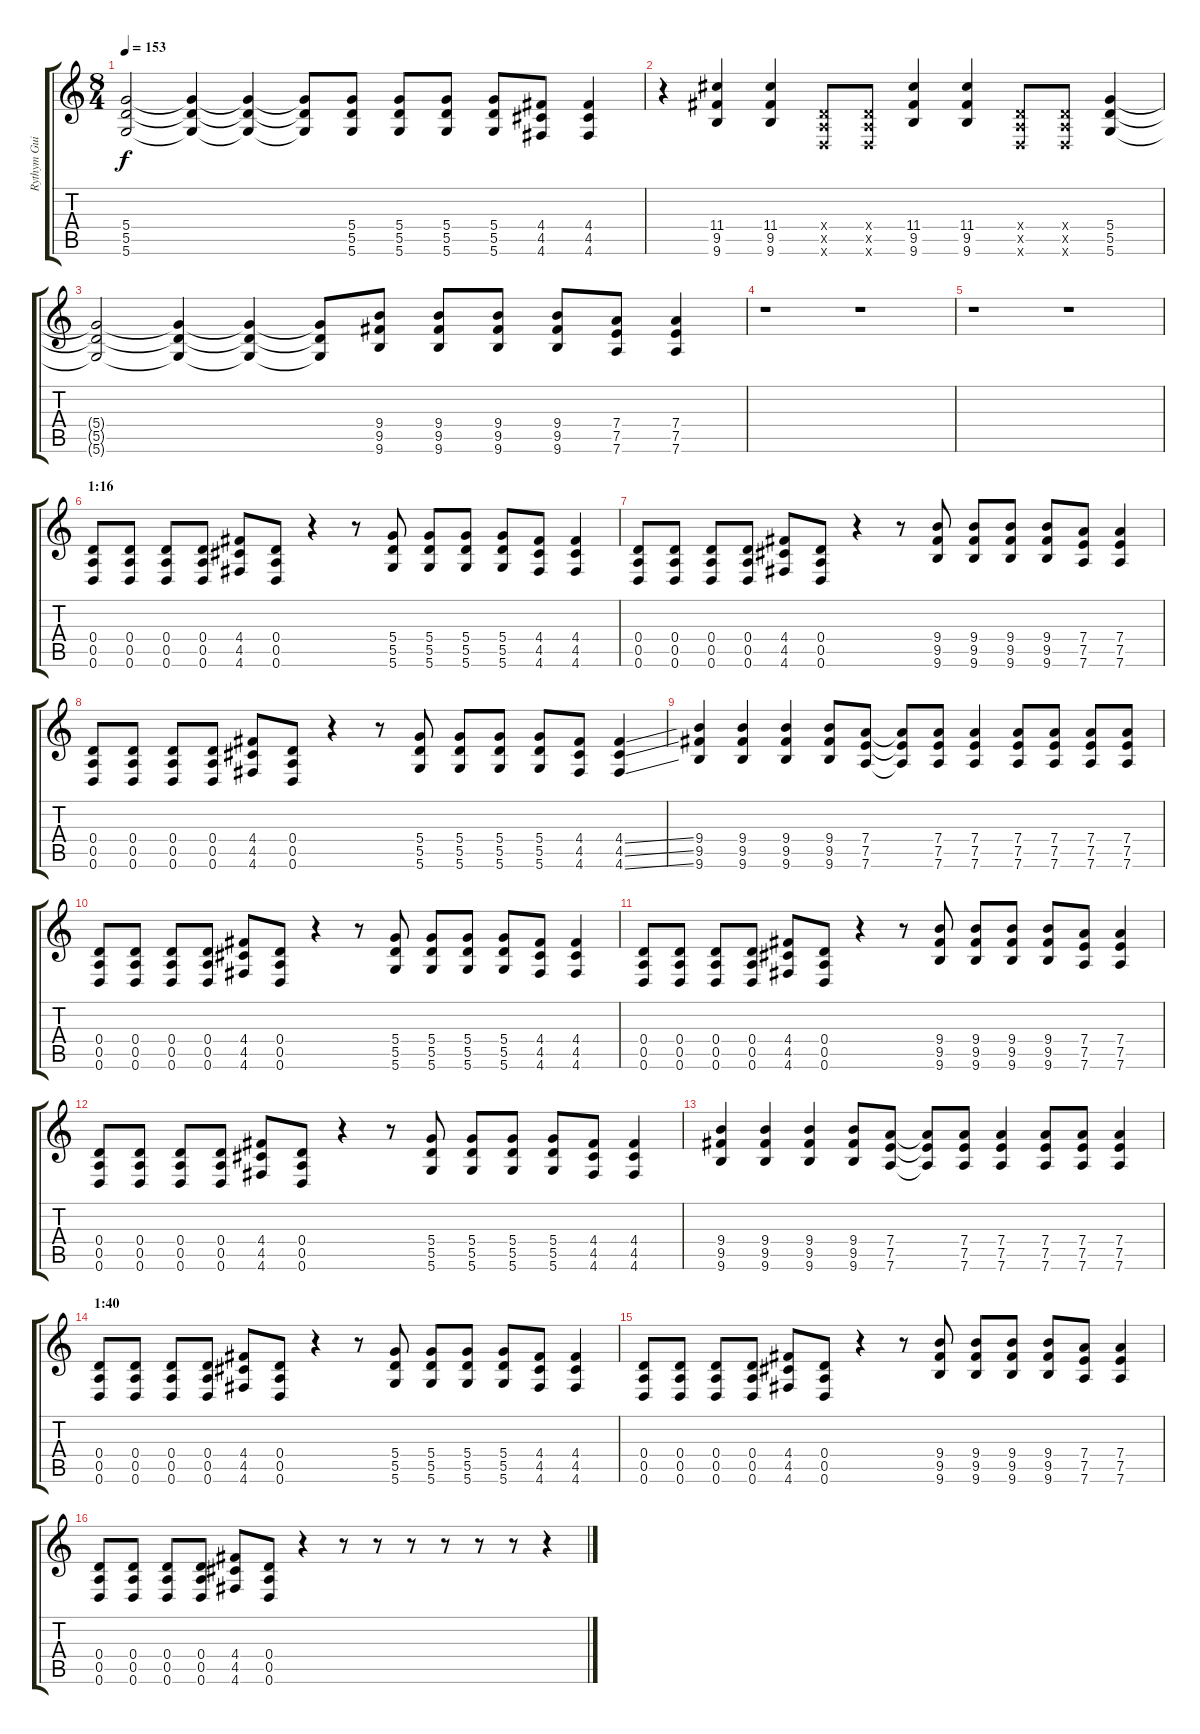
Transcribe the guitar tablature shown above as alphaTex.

\track ("Rythym Guitar" "Rythym Gui") {instrument distortionguitar}
\staff {score tabs}
\tuning (E4 B3 G3 D3 A2 D2) {hide}
\ts (8 4)
\tempo 153
\clef g2
\ks c
(5.4{t} 5.5{t} 5.6{t}).2{dy f} (5.4{t} 5.5{t} 5.6{t}).4 (5.4{t} 5.5{t} 5.6{t}).4 (5.4{t} 5.5{t} 5.6{t}).8 (5.4 5.5 5.6).8 (5.4 5.5 5.6).8 (5.4 5.5 5.6).8 (5.4 5.5 5.6).8 (4.4 4.5 4.6).8 (4.4 4.5 4.6).4 |
r.4 (11.4 9.5 9.6).4 (11.4 9.5 9.6).4 (0.4{x} 0.5{x} 0.6{x}).8 (0.4{x} 0.5{x} 0.6{x}).8 (11.4 9.5 9.6).4 (11.4 9.5 9.6).4 (0.4{x} 0.5{x} 0.6{x}).8 (0.4{x} 0.5{x} 0.6{x}).8 (5.4 5.5 5.6).4 |
(5.4{t} 5.5{t} 5.6{t}).2 (5.4{t} 5.5{t} 5.6{t}).4 (5.4{t} 5.5{t} 5.6{t}).4 (5.4{t} 5.5{t} 5.6{t}).8 (9.4 9.5 9.6).8 (9.4 9.5 9.6).8 (9.4 9.5 9.6).8 (9.4 9.5 9.6).8 (7.4 7.5 7.6).8 (7.4 7.5 7.6).4 |
r.1 r.1 |
r.1 r.1 |
\section ("" "1:16")
(0.4 0.5 0.6).8 (0.4 0.5 0.6).8 (0.4 0.5 0.6).8 (0.4 0.5 0.6).8 (4.4 4.5 4.6).8 (0.4 0.5 0.6).8 r.4 r.8 (5.4 5.5 5.6).8 (5.4 5.5 5.6).8 (5.4 5.5 5.6).8 (5.4 5.5 5.6).8 (4.4 4.5 4.6).8 (4.4 4.5 4.6).4 |
(0.4 0.5 0.6).8 (0.4 0.5 0.6).8 (0.4 0.5 0.6).8 (0.4 0.5 0.6).8 (4.4 4.5 4.6).8 (0.4 0.5 0.6).8 r.4 r.8 (9.4 9.5 9.6).8 (9.4 9.5 9.6).8 (9.4 9.5 9.6).8 (9.4 9.5 9.6).8 (7.4 7.5 7.6).8 (7.4 7.5 7.6).4 |
(0.4 0.5 0.6).8 (0.4 0.5 0.6).8 (0.4 0.5 0.6).8 (0.4 0.5 0.6).8 (4.4 4.5 4.6).8 (0.4 0.5 0.6).8 r.4 r.8 (5.4 5.5 5.6).8 (5.4 5.5 5.6).8 (5.4 5.5 5.6).8 (5.4 5.5 5.6).8 (4.4 4.5 4.6).8 (4.4{ss} 4.5{ss} 4.6{ss}).4 |
(9.4 9.5 9.6).4 (9.4 9.5 9.6).4 (9.4 9.5 9.6).4 (9.4 9.5 9.6).8 (7.4 7.5 7.6).8 (7.4{t} 7.5{t} 7.6{t}).8 (7.4 7.5 7.6).8 (7.4 7.5 7.6).4 (7.4 7.5 7.6).8 (7.4 7.5 7.6).8 (7.4 7.5 7.6).8 (7.4 7.5 7.6).8 |
(0.4 0.5 0.6).8 (0.4 0.5 0.6).8 (0.4 0.5 0.6).8 (0.4 0.5 0.6).8 (4.4 4.5 4.6).8 (0.4 0.5 0.6).8 r.4 r.8 (5.4 5.5 5.6).8 (5.4 5.5 5.6).8 (5.4 5.5 5.6).8 (5.4 5.5 5.6).8 (4.4 4.5 4.6).8 (4.4 4.5 4.6).4 |
(0.4 0.5 0.6).8 (0.4 0.5 0.6).8 (0.4 0.5 0.6).8 (0.4 0.5 0.6).8 (4.4 4.5 4.6).8 (0.4 0.5 0.6).8 r.4 r.8 (9.4 9.5 9.6).8 (9.4 9.5 9.6).8 (9.4 9.5 9.6).8 (9.4 9.5 9.6).8 (7.4 7.5 7.6).8 (7.4 7.5 7.6).4 |
(0.4 0.5 0.6).8 (0.4 0.5 0.6).8 (0.4 0.5 0.6).8 (0.4 0.5 0.6).8 (4.4 4.5 4.6).8 (0.4 0.5 0.6).8 r.4 r.8 (5.4 5.5 5.6).8 (5.4 5.5 5.6).8 (5.4 5.5 5.6).8 (5.4 5.5 5.6).8 (4.4 4.5 4.6).8 (4.4 4.5 4.6).4 |
(9.4 9.5 9.6).4 (9.4 9.5 9.6).4 (9.4 9.5 9.6).4 (9.4 9.5 9.6).8 (7.4 7.5 7.6).8 (7.4{t} 7.5{t} 7.6{t}).8 (7.4 7.5 7.6).8 (7.4 7.5 7.6).4 (7.4 7.5 7.6).8 (7.4 7.5 7.6).8 (7.4 7.5 7.6).4 |
\section ("" "1:40")
(0.4 0.5 0.6).8 (0.4 0.5 0.6).8 (0.4 0.5 0.6).8 (0.4 0.5 0.6).8 (4.4 4.5 4.6).8 (0.4 0.5 0.6).8 r.4 r.8 (5.4 5.5 5.6).8 (5.4 5.5 5.6).8 (5.4 5.5 5.6).8 (5.4 5.5 5.6).8 (4.4 4.5 4.6).8 (4.4 4.5 4.6).4 |
(0.4 0.5 0.6).8 (0.4 0.5 0.6).8 (0.4 0.5 0.6).8 (0.4 0.5 0.6).8 (4.4 4.5 4.6).8 (0.4 0.5 0.6).8 r.4 r.8 (9.4 9.5 9.6).8 (9.4 9.5 9.6).8 (9.4 9.5 9.6).8 (9.4 9.5 9.6).8 (7.4 7.5 7.6).8 (7.4 7.5 7.6).4 |
(0.4 0.5 0.6).8 (0.4 0.5 0.6).8 (0.4 0.5 0.6).8 (0.4 0.5 0.6).8 (4.4 4.5 4.6).8 (0.4 0.5 0.6).8 r.4 r.8 r.8 r.8 r.8 r.8 r.8 r.4
